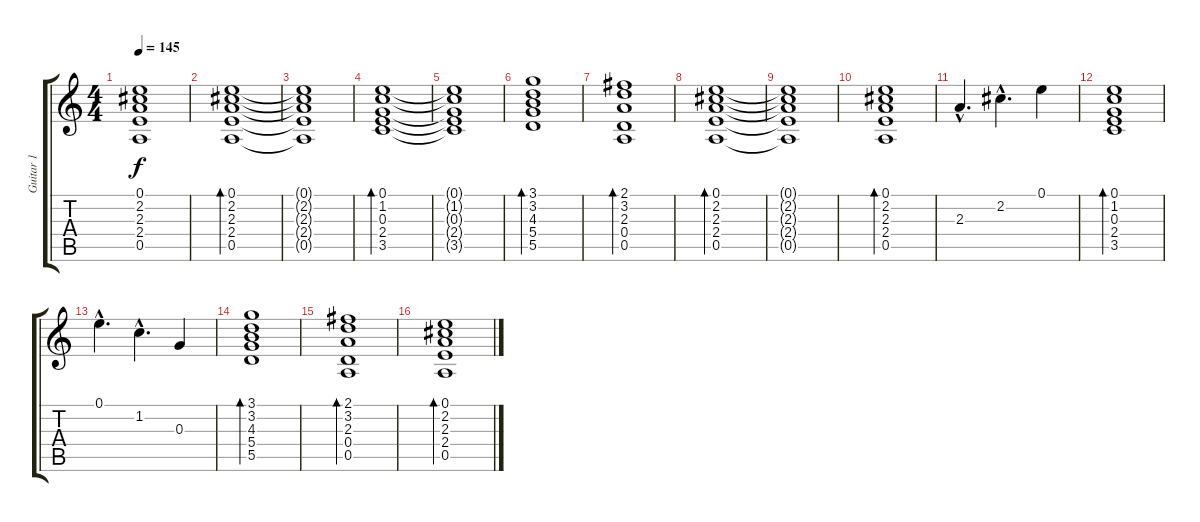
\track ("Guitar 1" "Guitar 1") {instrument electricguitarclean}
\staff {score tabs}
\tuning (E4 B3 G3 D3 A2 E2) {hide}
\ts (4 4)
\tempo 145
\clef g2
\ks c
(0.1{t} 2.2{t} 2.3{t} 2.4{t} 0.5{t}).1{dy f} |
(0.1 2.2 2.3 2.4 0.5).1{bd 240} |
(0.1{t} 2.2{t} 2.3{t} 2.4{t} 0.5{t}).1 |
(0.1 1.2 0.3 2.4 3.5).1{bd 240} |
(0.1{t} 1.2{t} 0.3{t} 2.4{t} 3.5{t}).1 |
(3.1 3.2 4.3 5.4 5.5).1{bd 240} |
(2.1 3.2 2.3 0.4 0.5).1{bd 240} |
(0.1 2.2 2.3 2.4 0.5).1{bd 240} |
(0.1{t} 2.2{t} 2.3{t} 2.4{t} 0.5{t}).1 |
(0.1 2.2 2.3 2.4 0.5).1{bd 240} |
2.3{hac}.4{d} 2.2{hac}.4{d} 0.1.4 |
(0.1 1.2 0.3 2.4 3.5).1{bd 240} |
0.1{hac}.4{d} 1.2{hac}.4{d} 0.3.4 |
(3.1 3.2 4.3 5.4 5.5).1{bd 240} |
(2.1 3.2 2.3 0.4 0.5).1{bd 240} |
(0.1 2.2 2.3 2.4 0.5).1{bd 240}
